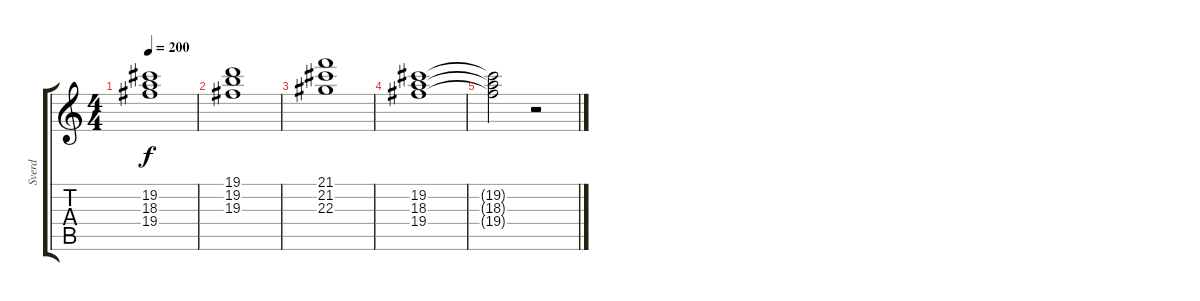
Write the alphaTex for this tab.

\track ("Sverd" "Sverd") {instrument stringensemble1}
\staff {score tabs}
\tuning (E4 B3 G4 D4 A3 E3) {hide}
\ts (4 4)
\tempo 200
\clef g2
\ks c
(19.2{t} 18.3{t} 19.4{t}).1{dy f} |
(19.1 19.2 19.3).1 |
(21.1 21.2 22.3).1 |
(19.2 18.3 19.4).1 |
(19.2{t} 18.3{t} 19.4{t}).2 r.2
